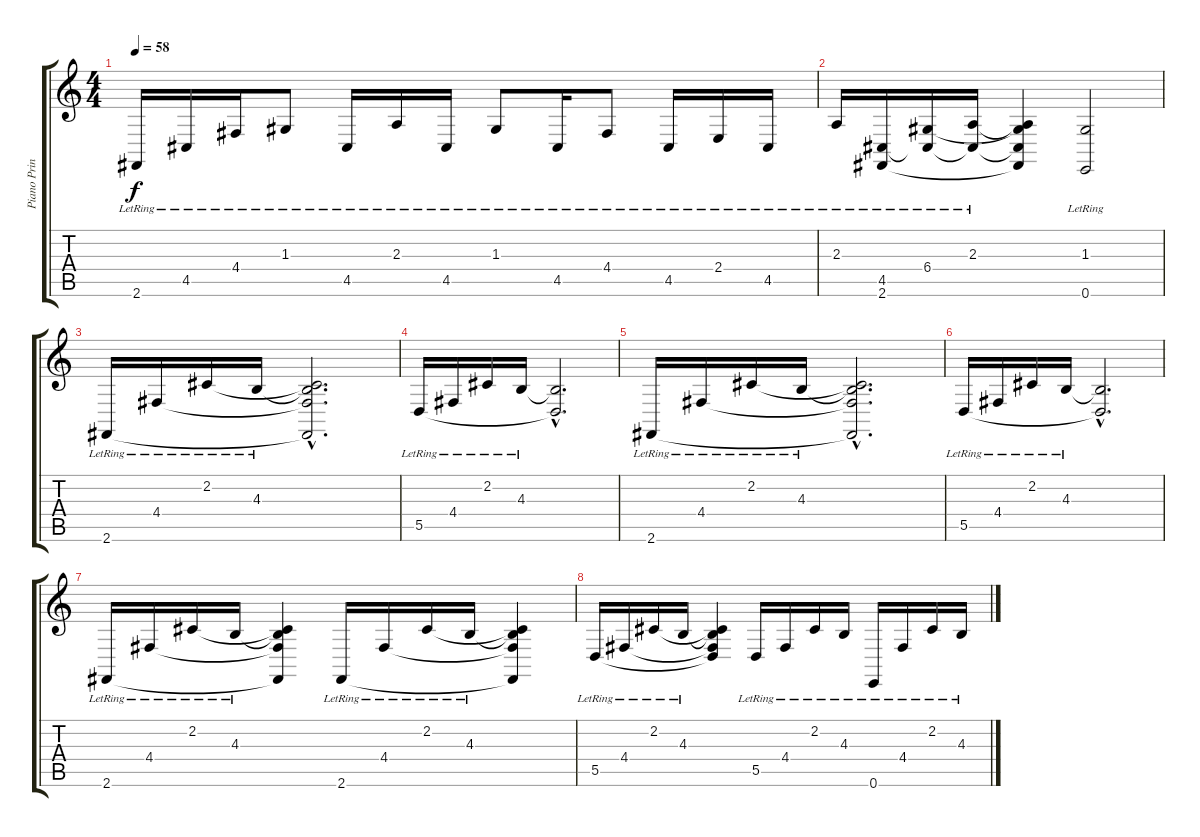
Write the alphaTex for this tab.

\track ("Piano Principal (Zander)" "Piano Prin") {instrument acousticgrandpiano}
\staff {score tabs}
\tuning (E4 B3 G3 D3 A2 E2) {hide}
\ts (4 4)
\tempo 58
\clef g2
\ks c
2.6{lr}.16{dy f} 4.5{lr}.16 4.4{lr}.16 1.3{lr}.8 4.5{lr}.16 2.3{lr}.16 4.5{lr}.16 1.3{lr}.8 4.5{lr}.16 4.4{lr}.8 4.5{lr}.16 2.4{lr}.16 4.5{lr}.16 |
2.3{lr}.16 (4.5{lr} 2.6{lr}).16 (6.4{lr} 4.5{t}).16 (2.3{lr} 4.5{t}).16 (2.3{t} 6.4{t} 4.5{t} 2.6{t}).4 (1.3{lr} 0.6{lr}).2 |
2.6{lr}.16 4.4{lr}.16 2.2{lr}.16 4.3{lr}.16 (2.2{hac t} 4.3{hac t} 4.4{hac t} 2.6{hac t}).2{d} |
5.5{lr}.16 4.4{lr}.16 2.2{lr}.16 4.3{lr}.16 (4.3{hac t} 5.5{hac t}).2{d} |
2.6{lr}.16 4.4{lr}.16 2.2{lr}.16 4.3{lr}.16 (2.2{hac t} 4.3{hac t} 4.4{hac t} 2.6{hac t}).2{d} |
5.5{lr}.16 4.4{lr}.16 2.2{lr}.16 4.3{lr}.16 (4.3{hac t} 5.5{hac t}).2{d} |
2.6{lr}.16 4.4{lr}.16 2.2{lr}.16 4.3{lr}.16 (2.2{t} 4.3{t} 4.4{t} 2.6{t}).4 2.6{lr}.16 4.4{lr}.16 2.2{lr}.16 4.3{lr}.16 (2.2{t} 4.3{t} 4.4{t} 2.6{t}).4 |
5.5{lr}.16 4.4{lr}.16 2.2{lr}.16 4.3{lr}.16 (2.2{t} 4.3{t} 4.4{t} 5.5{t}).4 5.5{lr}.16 4.4{lr}.16 2.2{lr}.16 4.3{lr}.16 0.6{lr}.16 4.4{lr}.16 2.2{lr}.16 4.3{lr}.16
